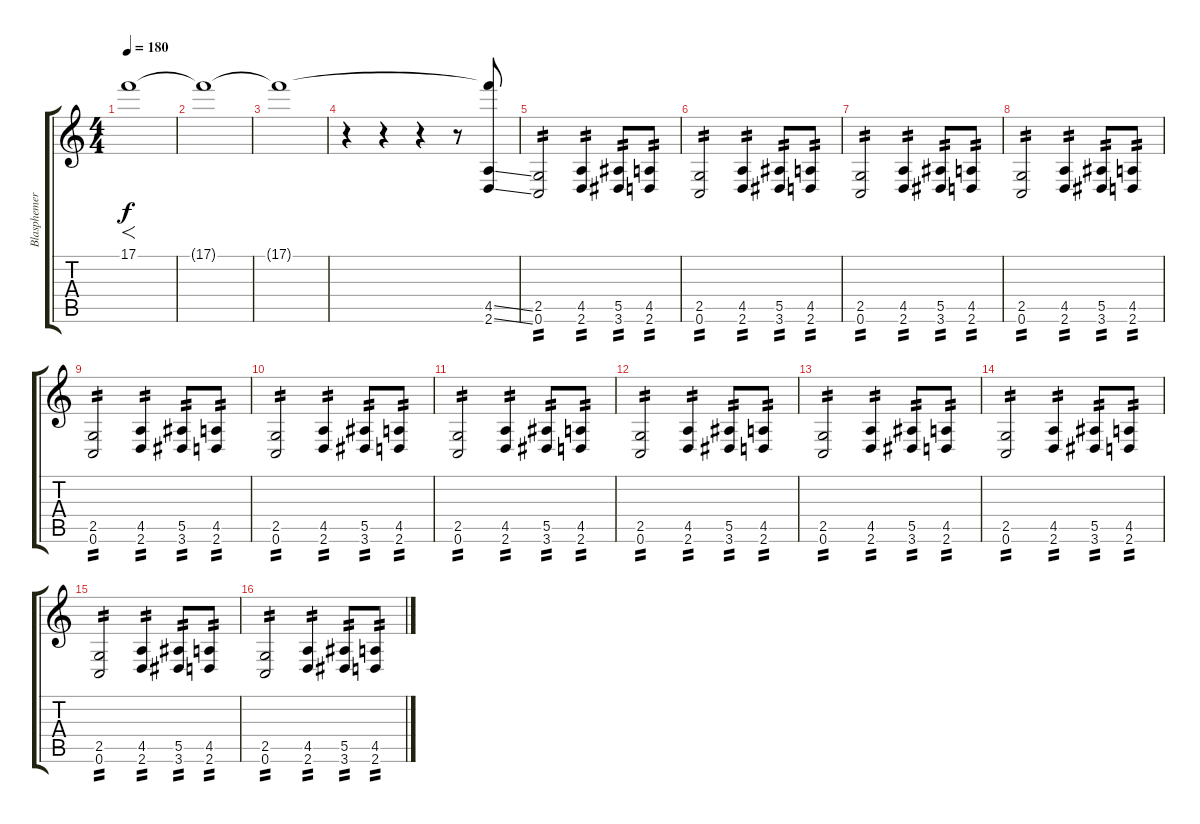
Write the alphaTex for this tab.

\track ("Blasphemer (Guitar)" "Blasphemer") {instrument distortionguitar}
\staff {score tabs}
\tuning (C4 G3 Eb3 Bb2 F2 C2) {hide}
\ts (4 4)
\tempo 180
\clef g2
\ks c
17.1.1{f dy f instrument distortionguitar} |
17.1{t}.1 |
17.1{t}.1 |
r.4 r.4 r.4 r.8 (17.1{t} 4.5{ss} 2.6{ss}).8 |
(2.5 0.6).2{tp 2} (4.5 2.6).4{tp 2} (5.5 3.6).8{tp 2} (4.5 2.6).8{tp 2} |
(2.5 0.6).2{tp 2} (4.5 2.6).4{tp 2} (5.5 3.6).8{tp 2} (4.5 2.6).8{tp 2} |
(2.5 0.6).2{tp 2} (4.5 2.6).4{tp 2} (5.5 3.6).8{tp 2} (4.5 2.6).8{tp 2} |
(2.5 0.6).2{tp 2} (4.5 2.6).4{tp 2} (5.5 3.6).8{tp 2} (4.5 2.6).8{tp 2} |
(2.5 0.6).2{tp 2} (4.5 2.6).4{tp 2} (5.5 3.6).8{tp 2} (4.5 2.6).8{tp 2} |
(2.5 0.6).2{tp 2} (4.5 2.6).4{tp 2} (5.5 3.6).8{tp 2} (4.5 2.6).8{tp 2} |
(2.5 0.6).2{tp 2} (4.5 2.6).4{tp 2} (5.5 3.6).8{tp 2} (4.5 2.6).8{tp 2} |
(2.5 0.6).2{tp 2} (4.5 2.6).4{tp 2} (5.5 3.6).8{tp 2} (4.5 2.6).8{tp 2} |
(2.5 0.6).2{tp 2} (4.5 2.6).4{tp 2} (5.5 3.6).8{tp 2} (4.5 2.6).8{tp 2} |
(2.5 0.6).2{tp 2} (4.5 2.6).4{tp 2} (5.5 3.6).8{tp 2} (4.5 2.6).8{tp 2} |
(2.5 0.6).2{tp 2} (4.5 2.6).4{tp 2} (5.5 3.6).8{tp 2} (4.5 2.6).8{tp 2} |
(2.5 0.6).2{tp 2} (4.5 2.6).4{tp 2} (5.5 3.6).8{tp 2} (4.5 2.6).8{tp 2}
